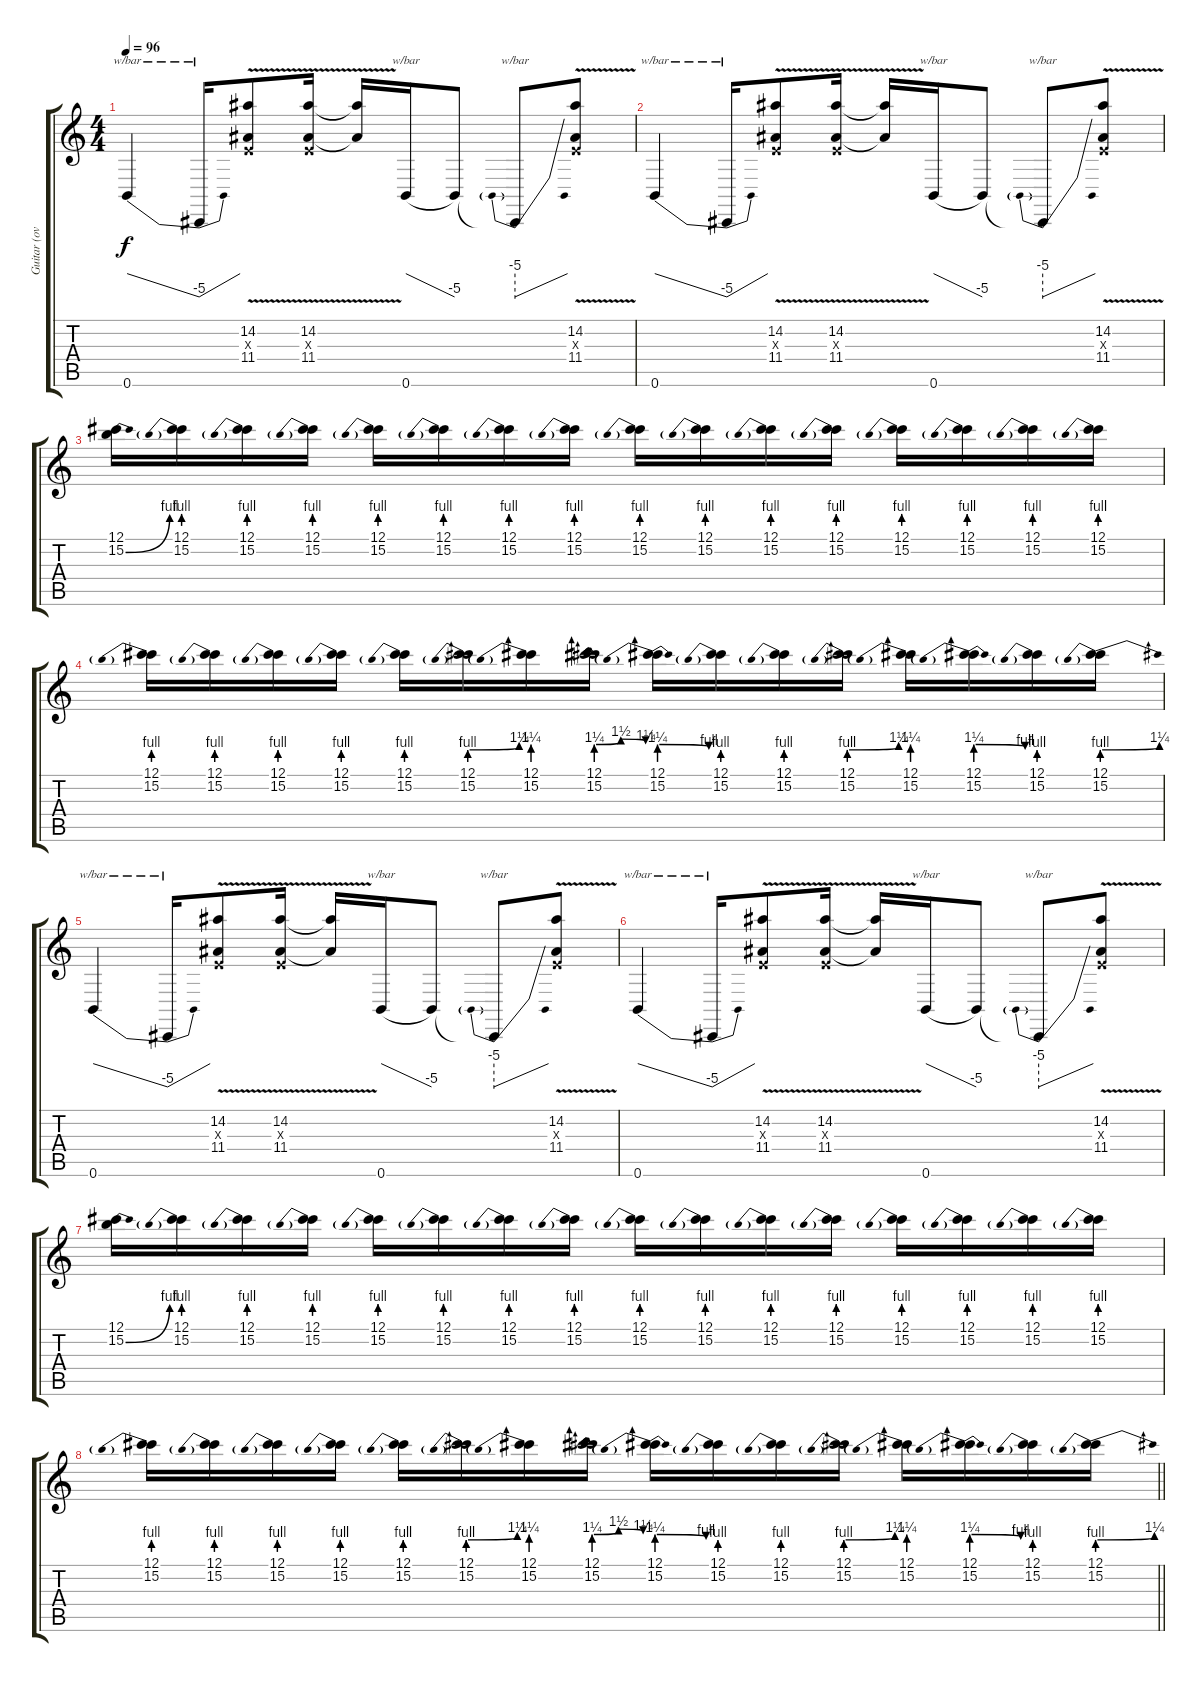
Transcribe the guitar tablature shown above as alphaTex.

\track ("Guitar (over.)" "Guitar (ov") {instrument overdrivenguitar}
\staff {score tabs}
\tuning (Db4 Ab3 E3 B2 Gb2 B1) {hide}
\ts (4 4)
\tempo 96
\clef g2
\ks c
0.6.4{tbe (dive default 0 0 60 -20) dy f} 0.6{t}.16{tbe (dive default 0 -20 60 0)} (14.2{v} 0.3{x} 11.4{v}).8 (14.2{v} 0.3{x} 11.4{v}).16 (14.2{t} 11.4{t}).16 0.6.16{tbe (dive default 0 0 60 -20)} 0.6{t}.8 0.6{t}.8{tbe (predivedive default 0 -20 60 0)} (14.2{v} 0.3{x} 11.4{v}).8 |
0.6.4{tbe (dive default 0 0 60 -20)} 0.6{t}.16{tbe (dive default 0 -20 60 0)} (14.2{v} 0.3{x} 11.4{v}).8 (14.2{v} 0.3{x} 11.4{v}).16 (14.2{t} 11.4{t}).16 0.6.16{tbe (dive default 0 0 60 -20)} 0.6{t}.8 0.6{t}.8{tbe (predivedive default 0 -20 60 0)} (14.2{v} 0.3{x} 11.4{v}).8 |
(12.1 15.2{be (bend 0 0 60 4)}).16 (12.1 15.2{be (prebend 0 4 60 4)}).16 (12.1 15.2{be (prebend 0 4 60 4)}).16 (12.1 15.2{be (prebend 0 4 60 4)}).16 (12.1 15.2{be (prebend 0 4 60 4)}).16 (12.1 15.2{be (prebend 0 4 60 4)}).16 (12.1 15.2{be (prebend 0 4 60 4)}).16 (12.1 15.2{be (prebend 0 4 60 4)}).16 (12.1 15.2{be (prebend 0 4 60 4)}).16 (12.1 15.2{be (prebend 0 4 60 4)}).16 (12.1 15.2{be (prebend 0 4 60 4)}).16 (12.1 15.2{be (prebend 0 4 60 4)}).16 (12.1 15.2{be (prebend 0 4 60 4)}).16 (12.1 15.2{be (prebend 0 4 60 4)}).16 (12.1 15.2{be (prebend 0 4 60 4)}).16 (12.1 15.2{be (prebend 0 4 60 4)}).16 |
(12.1 15.2{be (prebend 0 4 60 4)}).16 (12.1 15.2{be (prebend 0 4 60 4)}).16 (12.1 15.2{be (prebend 0 4 60 4)}).16 (12.1 15.2{be (prebend 0 4 60 4)}).16 (12.1 15.2{be (prebend 0 4 60 4)}).16 (12.1 15.2{be (prebendbend 0 4 60 5)}).16 (12.1 15.2{be (prebend 0 5 60 5)}).16 (12.1 15.2{be (bendrelease 0 5 30 6 30 6 60 5)}).16 (12.1 15.2{be (prebendrelease 0 5 60 4)}).16 (12.1 15.2{be (prebend 0 4 60 4)}).16 (12.1 15.2{be (prebend 0 4 60 4)}).16 (12.1 15.2{be (prebendbend 0 4 60 5)}).16 (12.1 15.2{be (prebend 0 5 60 5)}).16 (12.1 15.2{be (prebendrelease 0 5 60 4)}).16 (12.1 15.2{be (prebend 0 4 60 4)}).16 (12.1 15.2{be (prebendbend 0 4 60 5)}).16 |
0.6.4{tbe (dive default 0 0 60 -20)} 0.6{t}.16{tbe (dive default 0 -20 60 0)} (14.2{v} 0.3{x} 11.4{v}).8 (14.2{v} 0.3{x} 11.4{v}).16 (14.2{t} 11.4{t}).16 0.6.16{tbe (dive default 0 0 60 -20)} 0.6{t}.8 0.6{t}.8{tbe (predivedive default 0 -20 60 0)} (14.2{v} 0.3{x} 11.4{v}).8 |
0.6.4{tbe (dive default 0 0 60 -20)} 0.6{t}.16{tbe (dive default 0 -20 60 0)} (14.2{v} 0.3{x} 11.4{v}).8 (14.2{v} 0.3{x} 11.4{v}).16 (14.2{t} 11.4{t}).16 0.6.16{tbe (dive default 0 0 60 -20)} 0.6{t}.8 0.6{t}.8{tbe (predivedive default 0 -20 60 0)} (14.2{v} 0.3{x} 11.4{v}).8 |
(12.1 15.2{be (bend 0 0 60 4)}).16 (12.1 15.2{be (prebend 0 4 60 4)}).16 (12.1 15.2{be (prebend 0 4 60 4)}).16 (12.1 15.2{be (prebend 0 4 60 4)}).16 (12.1 15.2{be (prebend 0 4 60 4)}).16 (12.1 15.2{be (prebend 0 4 60 4)}).16 (12.1 15.2{be (prebend 0 4 60 4)}).16 (12.1 15.2{be (prebend 0 4 60 4)}).16 (12.1 15.2{be (prebend 0 4 60 4)}).16 (12.1 15.2{be (prebend 0 4 60 4)}).16 (12.1 15.2{be (prebend 0 4 60 4)}).16 (12.1 15.2{be (prebend 0 4 60 4)}).16 (12.1 15.2{be (prebend 0 4 60 4)}).16 (12.1 15.2{be (prebend 0 4 60 4)}).16 (12.1 15.2{be (prebend 0 4 60 4)}).16 (12.1 15.2{be (prebend 0 4 60 4)}).16 |
\barLineRight lightlight
(12.1 15.2{be (prebend 0 4 60 4)}).16 (12.1 15.2{be (prebend 0 4 60 4)}).16 (12.1 15.2{be (prebend 0 4 60 4)}).16 (12.1 15.2{be (prebend 0 4 60 4)}).16 (12.1 15.2{be (prebend 0 4 60 4)}).16 (12.1 15.2{be (prebendbend 0 4 60 5)}).16 (12.1 15.2{be (prebend 0 5 60 5)}).16 (12.1 15.2{be (bendrelease 0 5 30 6 30 6 60 5)}).16 (12.1 15.2{be (prebendrelease 0 5 60 4)}).16 (12.1 15.2{be (prebend 0 4 60 4)}).16 (12.1 15.2{be (prebend 0 4 60 4)}).16 (12.1 15.2{be (prebendbend 0 4 60 5)}).16 (12.1 15.2{be (prebend 0 5 60 5)}).16 (12.1 15.2{be (prebendrelease 0 5 60 4)}).16 (12.1 15.2{be (prebend 0 4 60 4)}).16 (12.1 15.2{be (prebendbend 0 4 60 5)}).16
